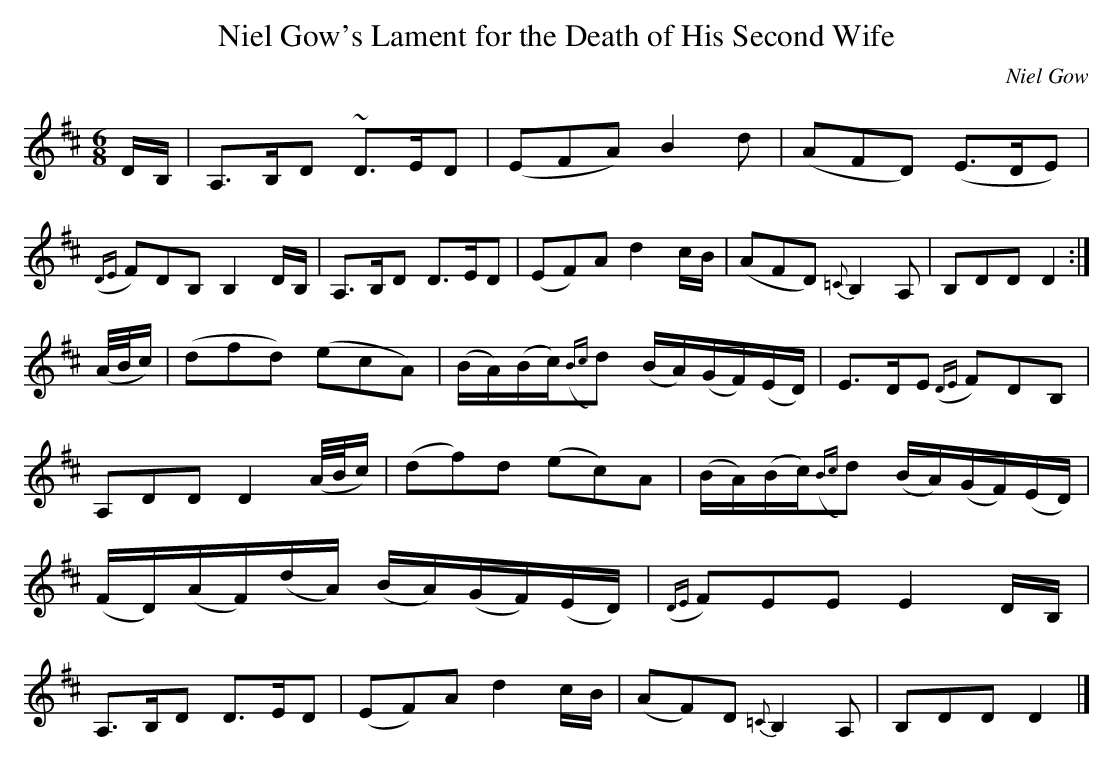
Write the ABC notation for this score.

X:1
T:Niel Gow's Lament for the Death of His Second Wife
C:Niel Gow
M:6/8
L:1/8
K:D
D/2B,/2 \
| A,>B,D ~D>ED | (EFA) B2 d | (AFD) (E>DE) | ({DE}F)DB, B,2 D/2B,/2 \
| A,>B,D D>ED | (EF)A d2 c/2B/2 | (AFD) {=C} B,2  A, | B,DD D2 :|
(A/4B/4c/2) \
| (dfd) (ecA) | (B/2A/2)(B/2c/2)({Bc}d) (B/2A/2)(G/2F/2)(E/2D/2) | E>DE ({DE}F)DB, | A,DD D2 (A/4B/4c/2) \
| (df)d (ec)A | (B/2A/2)(B/2c/2)({Bc}d)  (B/2A/2)(G/2F/2)(E/2D/2) | (F/2D/2)(A/2F/2)(d/2A/2) (B/2A/2)(G/2F/2)(E/2D/2) | ({DE}F)EE E2 D/2B,/2 \
| A,>B,D D>ED | (EF)A d2 c/2B/2 | (AF)D {=C} B,2  A, | B,DD D2 |]
